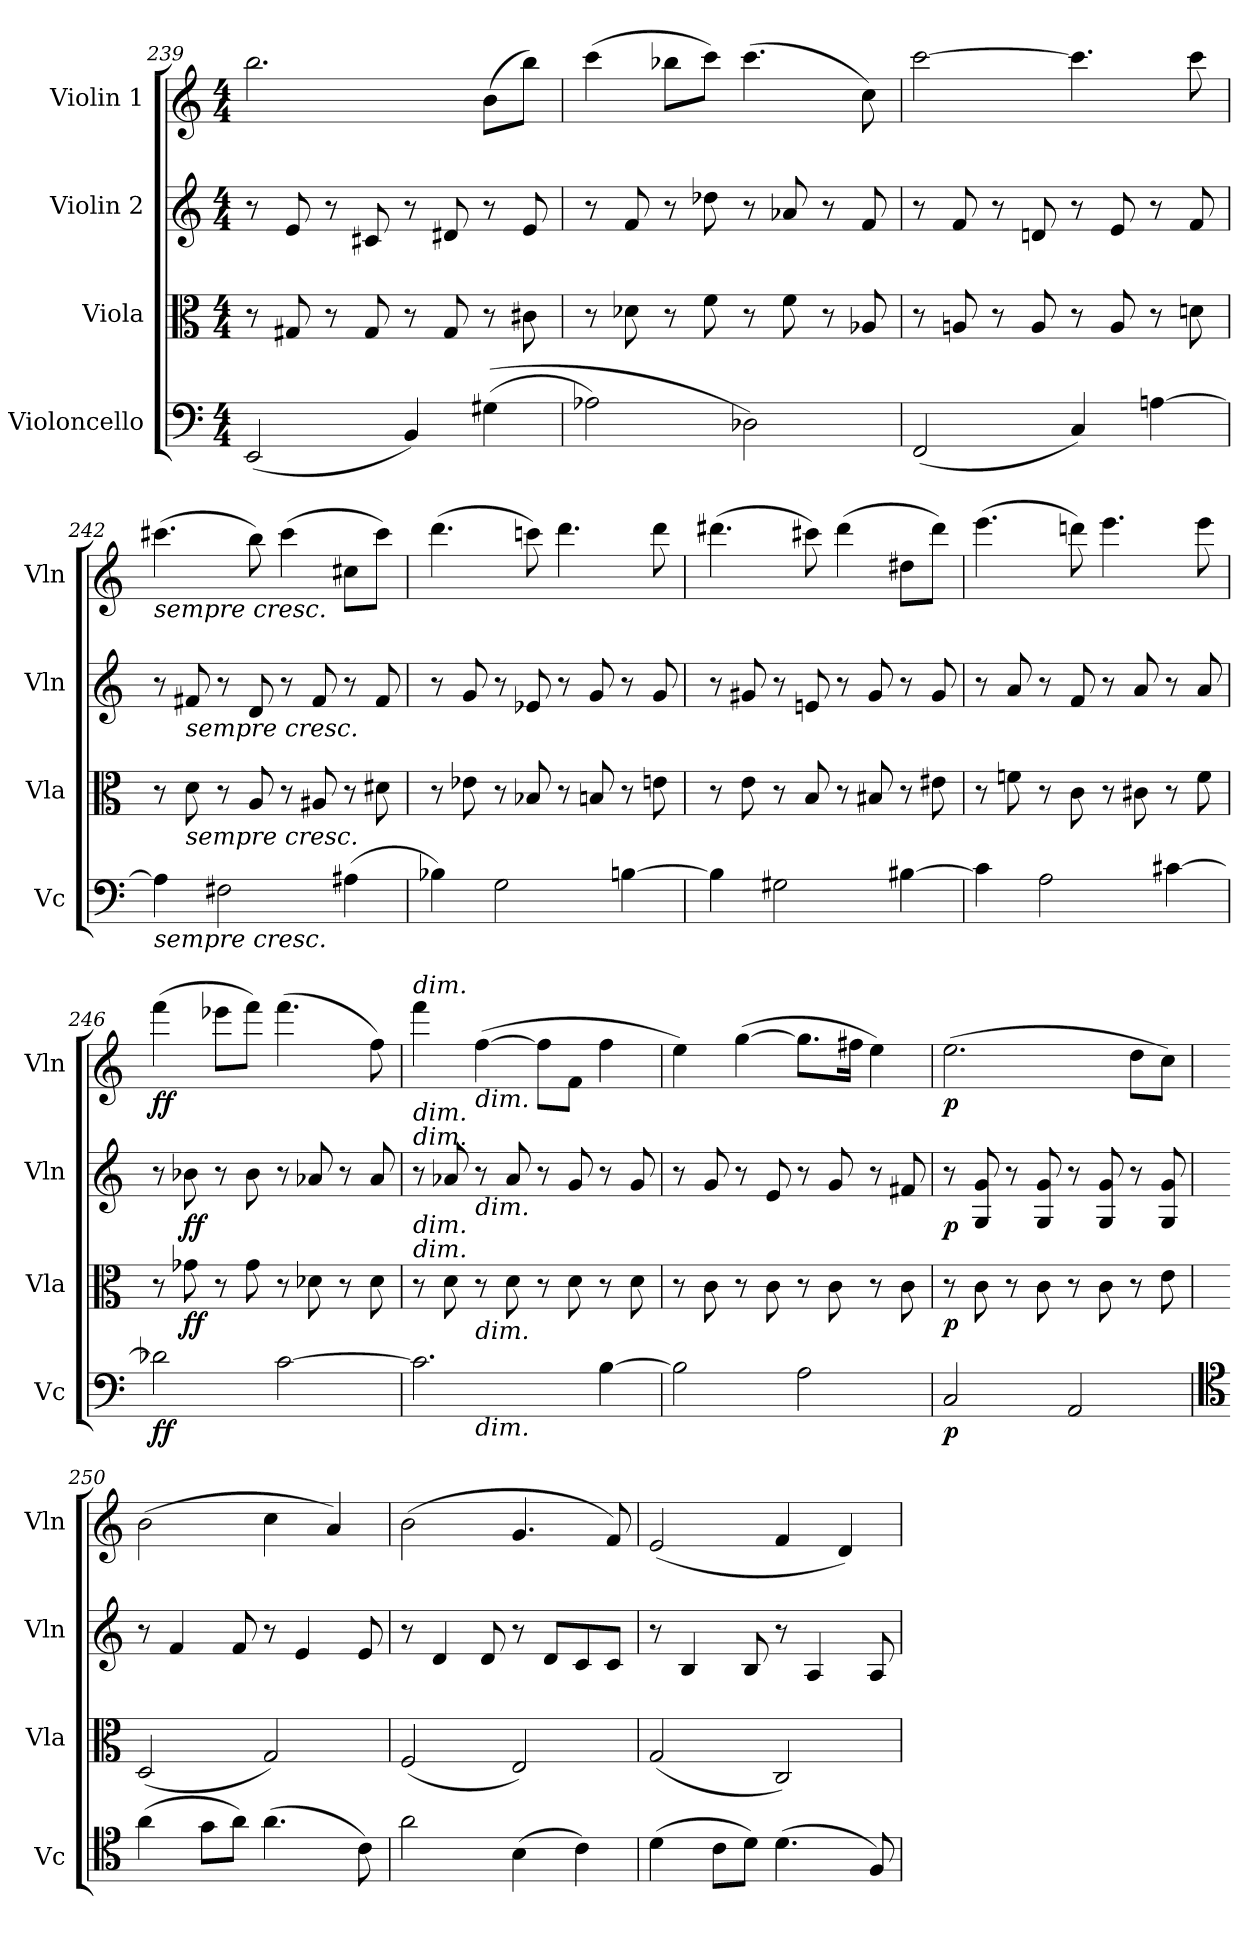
**kern	**dynam	**kern	**dynam	**kern	**dynam	**kern	**dynam
*part4	*part4	*part3	*part3	*part2	*part2	*part1	*part1
*staff4	*staff4	*staff3	*staff3	*staff2	*staff2	*staff1	*staff1
*I"Violoncello	*	*I"Viola	*	*I"Violin 2	*	*I"Violin 1	*
*I'Vc	*	*I'Vla	*	*I'Vln	*	*I'Vln	*
!!LO:LB:g=z
*clefF4	*	*clefC3	*	*clefG2	*	*clefG2	*
*k[]	*	*k[]	*	*k[]	*	*k[]	*
*M4/4	*	*M4/4	*	*M4/4	*	*M4/4	*
=239	=239	=239	=239	=239	=239	=239	=239
(<2EE/	.	8r	.	8r	.	2.bb\	.
.	.	8G#X/	.	8e/	.	.	.
.	.	8r	.	8r	.	.	.
.	.	8G#/	.	8c#X/	.	.	.
4BB/)	.	8r	.	8r	.	.	.
.	.	8G#/	.	8d#X/	.	.	.
(>[4G#X\	.	8r	.	8r	.	(>8b\L	.
.	.	8c#X\	.	8e/	.	8bb\J)	.
=240	=240	=240	=240	=240	=240	=240	=240
2A-X\]	.	8r	.	8r	.	(>4ccc\	.
.	.	8d-X\	.	8f/	.	.	.
.	.	8r	.	8r	.	8bb-X\L	.
.	.	8f\	.	8dd-X\	.	8ccc\J)	.
2D-X\)	.	8r	.	8r	.	(>4.ccc\	.
.	.	8f\	.	8a-X/	.	.	.
.	.	8r	.	8r	.	.	.
.	.	8A-X/	.	8f/	.	8cc\)	.
=241	=241	=241	=241	=241	=241	=241	=241
(<2FF/	.	8r	.	8r	.	[2ccc\	.
.	.	8An/	.	8f/	.	.	.
.	.	8r	.	8r	.	.	.
.	.	8A/	.	8dn/	.	.	.
4C/)	.	8r	.	8r	.	4.ccc\]	.
.	.	8A/	.	8e/	.	.	.
[4An\	.	8r	.	8r	.	.	.
.	.	8dn\	.	8f/	.	8ccc\	.
=242	=242	=242	=242	=242	=242	=242	=242
!	!	!	!	!	!	!LO:TX:b:i:t=sempre cresc.	!
!LO:TX:b:i:t=sempre cresc.	!	!	!	!	!	!	!
4A\]	.	8r	.	8r	.	(>4.ccc#X\	.
!	!	!	!	!LO:TX:b:i:t=sempre cresc.	!	!	!
!	!	!LO:TX:b:i:t=sempre cresc.	!	!	!	!	!
.	.	8d\	.	8f#X/	.	.	.
2F#X\	.	8r	.	8r	.	.	.
.	.	8A/	.	8d/	.	8bb\)	.
.	.	8r	.	8r	.	(>4ccc#\	.
.	.	8A#X/	.	8f#/	.	.	.
[4A#X\	.	8r	.	8r	.	8cc#X\L	.
.	.	8d#X\	.	8f#/	.	8ccc#\J)	.
!!LO:LB:g=z
=243	=243	=243	=243	=243	=243	=243	=243
4B-X\]	.	8r	.	8r	.	(>4.ddd\	.
.	.	8e-X\	.	8g/	.	.	.
2G\	.	8r	.	8r	.	.	.
.	.	8B-X/	.	8e-X/	.	8cccn\)	.
.	.	8r	.	8r	.	4.ddd\	.
.	.	8Bn/	.	8g/	.	.	.
[4Bn\	.	8r	.	8r	.	.	.
.	.	8en\	.	8g/	.	8ddd\	.
=244	=244	=244	=244	=244	=244	=244	=244
4B\]	.	8r	.	8r	.	(>4.ddd#X\	.
.	.	8e\	.	8g#X/	.	.	.
2G#X\	.	8r	.	8r	.	.	.
.	.	8B/	.	8en/	.	8ccc#X\)	.
.	.	8r	.	8r	.	(>4ddd#\	.
.	.	8B#X/	.	8g#/	.	.	.
[4B#X\	.	8r	.	8r	.	8dd#X\L	.
.	.	8e#X\	.	8g#/	.	8ddd#\J)	.
=245	=245	=245	=245	=245	=245	=245	=245
4c\]	.	8r	.	8r	.	(>4.eee\	.
.	.	8fni\	.	8a/	.	.	.
2A\	.	8r	.	8r	.	.	.
.	.	8c\	.	8f/	.	8dddn\)	.
.	.	8r	.	8r	.	4.eee\	.
.	.	8c#X\	.	8a/	.	.	.
[4c#X\	.	8r	.	8r	.	.	.
.	.	8f\	.	8a/	.	8eee\	.
=246	=246	=246	=246	=246	=246	=246	=246
!	!LO:DY:b	!	!	!	!	!	!LO:DY:b
2d-X\]	ff	8r	.	8r	.	(>4fff\	ff
!	!	!	!LO:DY:b	!	!LO:DY:b	!	!
.	.	8g-X\	ff	8b-X\	ff	.	.
.	.	8r	.	8r	.	8eee-X\L	.
.	.	8g-\	.	8b-\	.	8fff\J)	.
[2c\	.	8r	.	8r	.	(>4.fff\	.
.	.	8d-X\	.	8a-X/	.	.	.
.	.	8r	.	8r	.	.	.
.	.	8d-\	.	8a-/	.	8ff\)	.
!!LO:PB:g=z
=247	=247	=247	=247	=247	=247	=247	=247
*^	*	*	*	*	*	*	*
!	!	!	!	!	!	!	!LO:TX:i:t=dim.	!
!	!	!	!	!	!LO:TX:i:t=dim.	!	!	!
!	!	!	!	!	!LO:TX:i:t=dim.	!	!	!
!	!	!	!LO:TX:i:t=dim.	!	!	!	!	!
!	!	!	!LO:TX:i:t=dim.	!	!	!	!	!
2.c\]	4ryy	.	8r	.	8r	.	4fff\	.
.	.	.	8d\	.	8a-X/	.	.	.
!	!	!	!	!	!	!	!LO:TX:b:i:t=dim.	!
!	!	!	!	!	!LO:TX:b:i:t=dim.	!	!	!
!	!	!	!LO:TX:b:i:t=dim.	!	!	!	!	!
!	!LO:TX:b:i:t=dim.	!	!	!	!	!	!	!
.	2.ryy	.	8r	.	8r	.	(>[4ff\	.
.	.	.	8d\	.	8a-/	.	.	.
.	.	.	8r	.	8r	.	8ff\L]	.
.	.	.	8d\	.	8g/	.	8f\J	.
[4B\	.	.	8r	.	8r	.	4ff\	.
.	.	.	8d\	.	8g/	.	.	.
*v	*v	*	*	*	*	*	*	*
=248	=248	=248	=248	=248	=248	=248	=248
2B\]	.	8r	.	8r	.	4ee\)	.
.	.	8c\	.	8g/	.	.	.
.	.	8r	.	8r	.	(>[4gg\	.
.	.	8c\	.	8e/	.	.	.
2A\	.	8r	.	8r	.	8.gg\L]	.
.	.	8c\	.	8g/	.	.	.
.	.	.	.	.	.	16ff#X\Jk	.
.	.	8r	.	8r	.	4ee\)	.
.	.	8c\	.	8f#X/	.	.	.
=249	=249	=249	=249	=249	=249	=249	=249
!	!LO:DY:b	!	!LO:DY:b	!	!LO:DY:b	!	!LO:DY:b
2C/	p	8r	p	8r	p	(>2.ee\	p
.	.	8c\	.	8G/ 8g/	.	.	.
.	.	8r	.	8r	.	.	.
.	.	8c\	.	8G/ 8g/	.	.	.
2AA/	.	8r	.	8r	.	.	.
.	.	8c\	.	8G/ 8g/	.	.	.
.	.	8r	.	8r	.	8dd\L	.
.	.	8e\	.	8G/ 8g/	.	8cc\J)	.
=250	=250	=250	=250	=250	=250	=250	=250
*clefC4	*	*	*	*	*	*	*
(>4a\	.	(<2D/	.	8r	.	(>2b\	.
.	.	.	.	4f/	.	.	.
8g\L	.	.	.	.	.	.	.
8a\J)	.	.	.	8f/	.	.	.
(>4.a\	.	2G/)	.	8r	.	4cc\	.
.	.	.	.	4e/	.	.	.
.	.	.	.	.	.	4a/)	.
8c\)	.	.	.	8e/	.	.	.
!!LO:LB:g=z
=251	=251	=251	=251	=251	=251	=251	=251
2a\	.	(<2F/	.	8r	.	(>2b\	.
.	.	.	.	4d/	.	.	.
.	.	.	.	8d/	.	.	.
(>4B\	.	2E/)	.	8r	.	4.g/	.
.	.	.	.	8d/L	.	.	.
4c\)	.	.	.	8c/	.	.	.
.	.	.	.	8c/J	.	8f/)	.
=252	=252	=252	=252	=252	=252	=252	=252
(>4d\	.	(<2G/	.	8r	.	(<2e/	.
.	.	.	.	4B/	.	.	.
8c\L	.	.	.	.	.	.	.
8d\J)	.	.	.	8B/	.	.	.
(>4.d\	.	2C/)	.	8r	.	4f/	.
.	.	.	.	4A/	.	.	.
.	.	.	.	.	.	4d/)	.
8F/)	.	.	.	8A/	.	.	.
=	=	=	=	=	=	=	=
*-	*-	*-	*-	*-	*-	*-	*-
